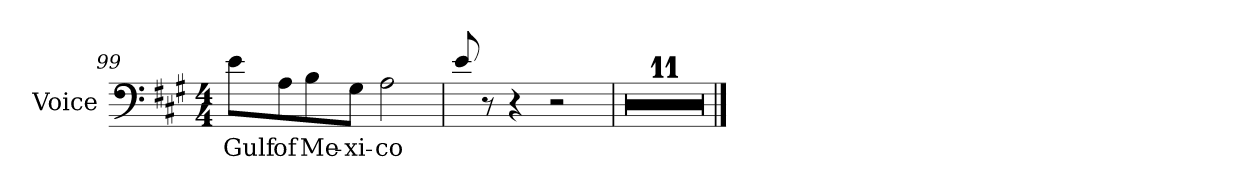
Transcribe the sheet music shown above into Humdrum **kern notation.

**kern	**text
*part1	*part1
*staff1	*staff1
*I"Voice	*
*I'Vo.	*
*clefF4	*
*k[f#c#g#]	*
*A:	*
*M4/4	*
=99	=99
!	!LO:LY:b:color=#000000
8ei\L	Gulf
!	!LO:LY:b:color=#000000
8Ai\	of
!	!LO:LY:b:color=#000000
8Bi\	Me-
!	!LO:LY:b:color=#000000
8G#i\J	-xi-
!	!LO:LY:b:color=#000000
2Ai\	-co
=100	=100
8ei/	.
8r	.
4r	.
2r	.
=101	=101
1r	.
=102	=102
1r	.
=103	=103
1r	.
=104	=104
1r	.
=105	=105
1r	.
=106	=106
1r	.
!!LO:LB:g=z
=107	=107
1r	.
=108	=108
1r	.
=109	=109
1r	.
=110	=110
1r	.
=111	=111
1r	.
==	==
*-	*-
